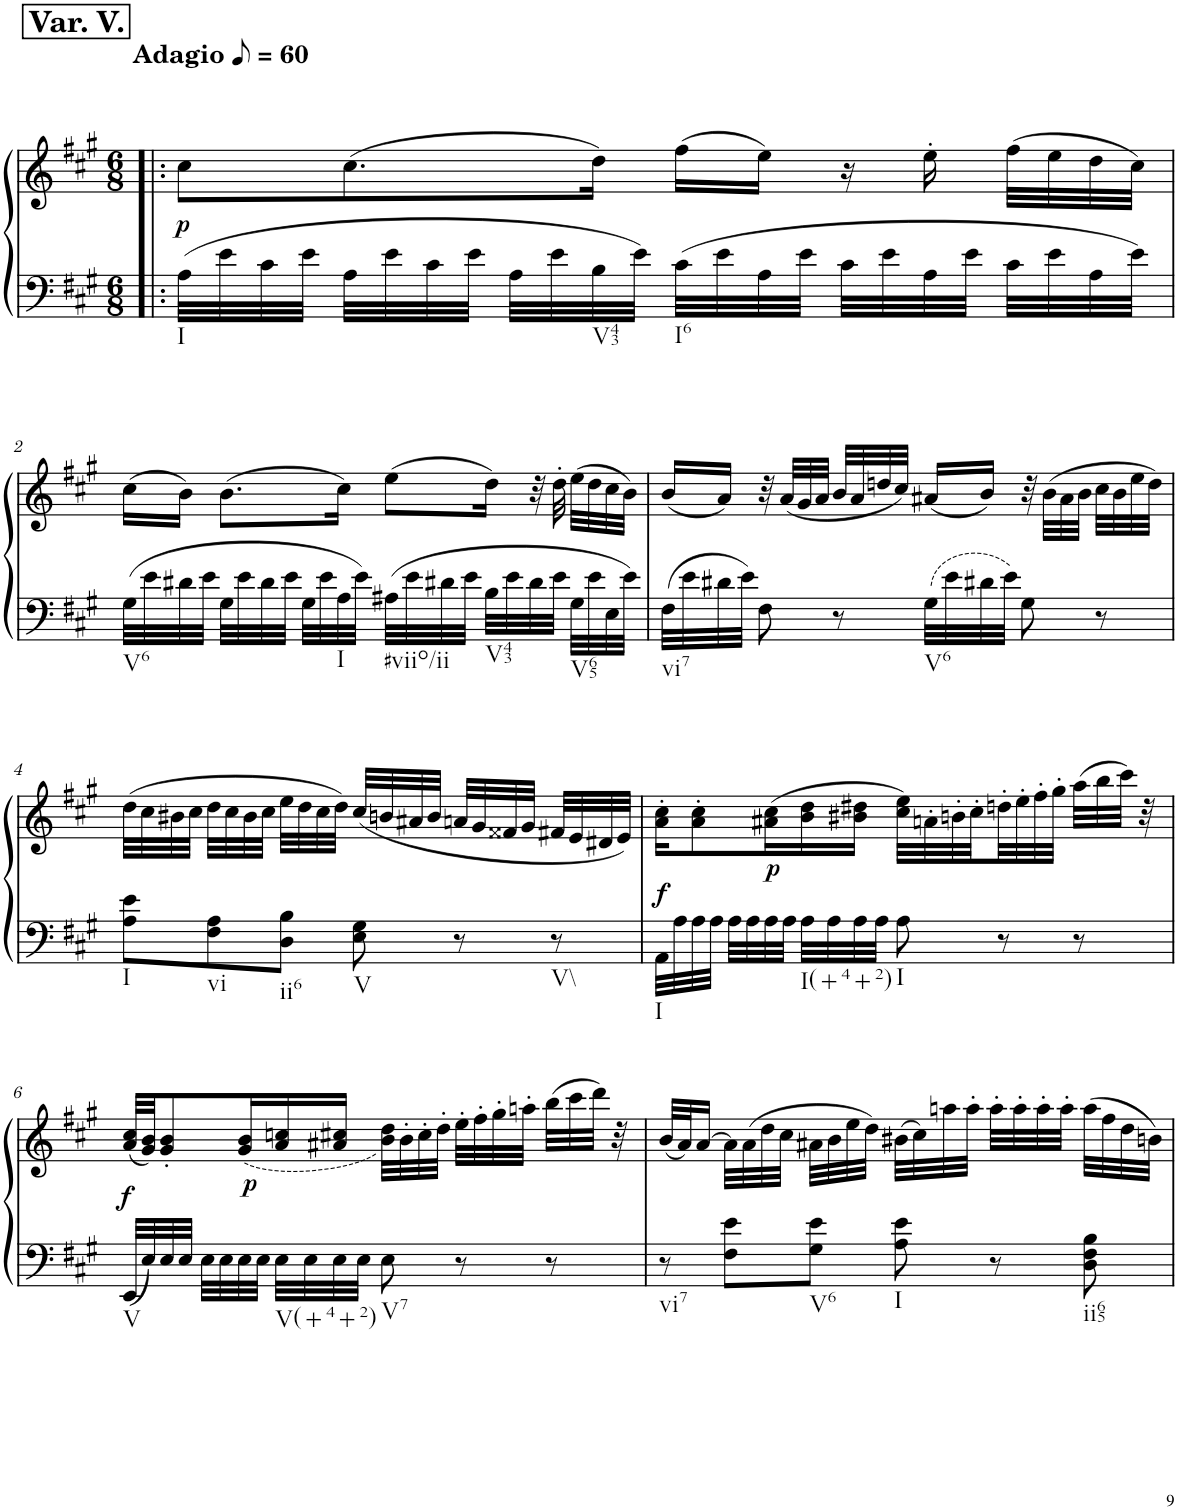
**kern	**kern	**dynam
*part1	*part1	*part1
*staff2	*staff1	*staff1/2
*I"Piano	*	*
*I'Pno.	*	*
!!LO:PB:g=z
*clefF4	*clefG2	*
*k[f#c#g#]	*k[f#c#g#]	*
*M6/8	*M6/8	*
*MM30	*MM30	*
!!LO:REH:place=s1:a:B:cj:fs=14:t=Var. V.
=1!|:	=1!|:	=1!|:
!	!LO:TX:a:B:t=Adagio	!
!LO:TX:b:t=I	!	!
!	!	!LO:DY:b
32A\LLL	8cc#\L	p
32e\	.	.
32c#\	.	.
32e\JJJ	.	.
32A\LLL	(8.cc#\	.
32e\	.	.
32c#\	.	.
32e\JJJ	.	.
32A\LLL	.	.
32e\	.	.
!LO:TX:b:t=V43	!	!
32B\	16dd\Jk)	.
32e\JJJ	.	.
!LO:TX:b:t=I6	!	!
32c#\LLL	(16ff#\LL	.
32e\	.	.
32A\	16ee\JJ)	.
32e\JJJ	.	.
32c#\LLL	16r	.
32e\	.	.
32A\	16ee'\	.
32e\JJJ	.	.
32c#\LLL	(32ff#\LLL	.
32e\	32ee\	.
32A\	32dd\	.
32e\JJJ	32cc#\JJJ)	.
!!LO:LB:g=z
=2	=2	=2
!LO:TX:b:t=V6	!	!
32G#\LLL	(16cc#\LL	.
32e\	.	.
32d#X\	16b\JJ)	.
32e\JJJ	.	.
32G#\LLL	(8.b\L	.
32e\	.	.
32d#\	.	.
32e\JJJ	.	.
32G#\LLL	.	.
32e\	.	.
!LO:TX:b:t=I	!	!
32A\	16cc#\Jk)	.
32e\JJJ	.	.
!LO:TX:b:t=#viio/ii	!	!
32A#X\LLL	(8ee\L	.
32e\	.	.
32d#X\	.	.
32e\JJJ	.	.
!LO:TX:b:t=V43	!	!
32B\LLL	16dd\Jk)	.
32e\	.	.
32d#\	32r	.
32e\JJJ	32dd'\	.
!LO:TX:b:t=V65	!	!
32G#\LLL	(32ee\LLL	.
32e\	32dd\	.
32E\	32cc#\	.
32e\JJJ	32b\JJJ)	.
=3	=3	=3
!LO:TX:b:t=vi7	!	!
32F#\LLL	(16b/LL	.
32e\	.	.
32d#X\	16a/JJ)	.
32e\JJJ	.	.
8F#\	32r	.
.	(32a/LLL	.
.	32g#/	.
.	32a/JJJ	.
8r	32b/LLL	.
.	32a/	.
.	32ddn/	.
.	32cc#/JJJ)	.
!LO:TX:b:t=V6	!	!
32G#\LLL	(16a#X/LL	.
32e\	.	.
32d#X\	16b/JJ)	.
32e\JJJ	.	.
8G#\	32r	.
.	(32b\LLL	.
.	32a#\	.
.	32b\JJJ	.
8r	32cc#\LLL	.
.	32b\	.
.	32ee\	.
.	32dd\JJJ)	.
!!LO:LB:g=z
=4	=4	=4
!LO:TX:b:t=I	!	!
8A\ 8e\L	(32dd\LLL	.
.	32cc#\	.
.	32b#X\	.
.	32cc#\JJJ	.
!LO:TX:b:t=vi	!	!
8F#\ 8A\	32dd\LLL	.
.	32cc#\	.
.	32b#\	.
.	32cc#\JJJ	.
!LO:TX:b:t=ii6	!	!
8D\ 8B\J	32ee\LLL	.
.	32dd\	.
.	32cc#\	.
.	32dd\JJJ)	.
!LO:TX:b:t=V	!	!
8E\ 8G#\	(32cc#/LLL	.
.	32bn/	.
.	32a#X/	.
.	32b/JJJ	.
8r	32an/LLL	.
.	32g#/	.
.	32f##X/	.
.	32g#/JJJ	.
!LO:TX:b:t=V\\	!	!
8r	32f#X/LLL	.
.	32e/	.
.	32d#X/	.
.	32e/JJJ)	.
=5	=5	=5
!LO:TX:b:t=I	!	!
!	!	!LO:DY:b
32AA\LLL	16a\' 16cc#\'KL	f
32A\	.	.
32A\	8a\' 8cc#\'	.
32A\JJJ	.	.
32A\LLL	.	.
32A\	.	.
!	!	!LO:DY:a=2
32A\	(16a#X\ 16cc#\L	p
32A\JJJ	.	.
!LO:TX:b:t=I(+4+2)	!	!
32A\LLL	16b\ 16dd\	.
32A\	.	.
32A\	16b#X\ 16dd#X\JJ	.
32A\JJJ	.	.
!LO:TX:b:t=I	!	!
8A\	32cc#\ 32ee\LLL)	.
.	32an'\	.
.	32bn'\	.
.	32cc#'\	.
8r	32ddn'\	.
.	32ee'\	.
.	32ff#'\	.
.	32gg#'\JJJ	.
8r	(32aa\LLL	.
.	32bb\	.
.	32ccc#\JJJ)	.
.	32r	.
!!LO:LB:g=z
=6	=6	=6
!LO:TX:b:t=V	!	!
!	!	!LO:DY:b
32EE/LLL	(32a/ 32cc#/LLL	f
32E/	32g#/ 32b/JJ)	.
32E/	8g#/' 8b/'	.
32E/JJJ	.	.
32E\LLL	.	.
32E\	.	.
!	!	!LO:DY:b
32E\	(<16g#/ 16b/L	p
32E\JJJ	.	.
!LO:TX:b:t=V(+4+2)	!	!
32E\LLL	16a/ 16ccn/	.
32E\	.	.
32E\	16a#X/ 16cc#X/JJ	.
32E\JJJ	.	.
!LO:TX:b:t=V7	!	!
8E\	32b\ 32dd\LLL)	.
.	32b'\	.
.	32cc#'\	.
.	32dd'\JJJ	.
8r	32ee'\LLL	.
.	32ff#'\	.
.	32gg#'\	.
.	32aan'\JJJ	.
8r	(32bb\LLL	.
.	32ccc#\	.
.	32ddd\JJJ)	.
.	32r	.
=7	=7	=7
!LO:TX:b:t=vi7	!	!
8r	(32b/LLL	.
.	32a/J)	.
.	[16a/JJ	.
8F#\ 8e\L	32a\LLL]	.
.	(32a\	.
.	32dd\	.
.	32cc#\JJJ	.
!LO:TX:b:t=V6	!	!
8G#\ 8e\J	32a#X\LLL	.
.	32b\	.
.	32ee\	.
.	32dd\JJJ)	.
!LO:TX:b:t=I	!	!
8A\ 8e\	(32b#X\LLL	.
.	32cc#\)	.
.	32aan\	.
.	32aa'\JJJ	.
8r	32aa'\LLL	.
.	32aa'\	.
.	32aa'\	.
.	32aa'\JJJ	.
!LO:TX:b:t=ii65	!	!
8D\ 8F#\ 8B\	(32aa\LLL	.
.	32ff#\	.
.	32dd\	.
.	32bn\JJJ)	.
=	=	=
*-	*-	*-
